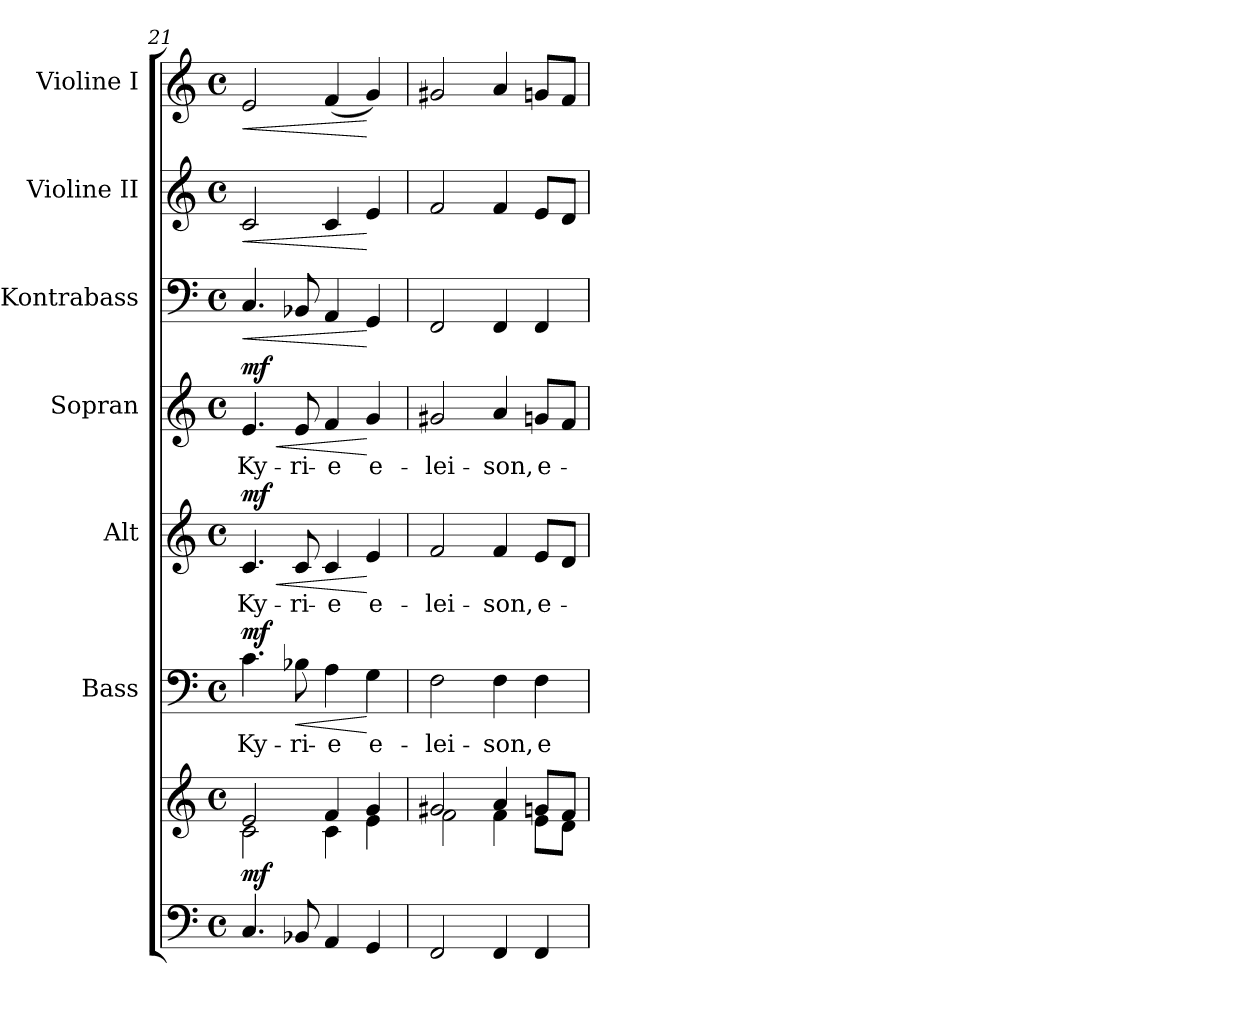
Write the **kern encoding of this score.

**kern	**kern	**dynam	**kern	**text	**dynam	**kern	**text	**dynam	**kern	**text	**dynam	**kern	**dynam	**kern	**dynam	**kern	**dynam
*part7	*part7	*part7	*part6	*part6	*part6	*part5	*part5	*part5	*part4	*part4	*part4	*part3	*part3	*part2	*part2	*part1	*part1
*staff8	*staff7	*staff7/8	*staff6	*staff6	*staff6	*staff5	*staff5	*staff5	*staff4	*staff4	*staff4	*staff3	*staff3	*staff2	*staff2	*staff1	*staff1
*	*	*	*I"Bass	*	*	*I"Alt	*	*	*I"Sopran	*	*	*I"Kontrabass	*	*I"Violine II	*	*I"Violine I	*
*	*	*	*I'B.	*	*	*I'A.	*	*	*I'S.	*	*	*I'Kb.	*	*I'Vl. II	*	*I'Vl. I	*
!!LO:LB:g=z
*clefF4	*clefG2	*	*clefF4	*	*	*clefG2	*	*	*clefG2	*	*	*clefF4	*	*clefG2	*	*clefG2	*
*	*	*	*	*	*	*	*	*	*	*	*	*ITrd7c12	*	*	*	*	*
*k[]	*k[]	*	*k[]	*	*	*k[]	*	*	*k[]	*	*	*k[]	*	*k[]	*	*k[]	*
*C:	*C:	*	*C:	*	*	*C:	*	*	*C:	*	*	*C:	*	*C:	*	*C:	*
*M4/4	*M4/4	*	*M4/4	*	*	*M4/4	*	*	*M4/4	*	*	*M4/4	*	*M4/4	*	*M4/4	*
*met(c)	*met(c)	*	*met(c)	*	*	*met(c)	*	*	*met(c)	*	*	*met(c)	*	*met(c)	*	*met(c)	*
=21	=21	=21	=21	=21	=21	=21	=21	=21	=21	=21	=21	=21	=21	=21	=21	=21	=21
*	*^	*	*	*	*	*	*	*	*	*	*	*	*	*	*	*	*
!	!	!	!LO:DY:b	!	!LO:LY:b	!LO:DY:a	!	!LO:LY:b	!LO:HP:b	!	!LO:LY:b	!LO:HP:b	!	!LO:HP:b	!	!LO:HP:b	!	!LO:HP:b
!	!	!	!	!	!	!	!	!	!LO:DY:n=1:a	!	!	!LO:DY:n=1:a	!	!	!	!	!	!
4.C/	2e/	2c\	mf	4.c\	Ky-	mf	4.c/	Ky-	< mf	4.e/	Ky-	< mf	4.CC/	<	2c/	<	2e/	<
!	!	!	!	!	!LO:LY:b	!LO:HP:b	!	!LO:LY:b	!	!	!LO:LY:b	!	!	!	!	!	!	!
8BB-X/	.	.	.	8B-X\	-ri-	<	8c/	-ri-	.	8e/	-ri-	.	8BBB-X/	.	.	.	.	.
!	!	!	!	!	!LO:LY:b	!	!	!LO:LY:b	!	!	!LO:LY:b	!	!	!	!	!	!	!
4AA/	4f/	4c\	.	4A\	-e	.	4c/	-e	.	4f/	-e	.	4AAA/	.	4c/	.	(<4f/	.
!	!	!	!	!	!LO:LY:b	!	!	!LO:LY:b	!	!	!LO:LY:b	!	!	!	!	!	!	!
4GG/	4g/	4e\	.	4G\	e-	[	4e/	e-	[	4g/	e-	[	4GGG/	[	4e/	[	4g/)	[
=22	=22	=22	=22	=22	=22	=22	=22	=22	=22	=22	=22	=22	=22	=22	=22	=22	=22	=22
!	!	!	!	!	!LO:LY:b	!	!	!LO:LY:b	!	!	!LO:LY:b	!	!	!	!	!	!	!
2FF/	2g#X/	2f\	.	2F\	-lei-	.	2f/	-lei-	.	2g#X/	-lei-	.	2FFF/	.	2f/	.	2g#X/	.
!	!	!	!	!	!LO:LY:b	!	!	!LO:LY:b	!	!	!LO:LY:b	!	!	!	!	!	!	!
4FF/	4a/	4f\	.	4F\	-son,	.	4f/	-son,	.	4a/	-son,	.	4FFF/	.	4f/	.	4a/	.
!	!	!	!	!	!LO:LY:b	!	!	!LO:LY:b	!	!	!LO:LY:b	!	!	!	!	!	!	!
4FF/	8gn/L	8e\L	.	4F\	e-	.	8e/L	e-	.	8gn/L	e-	.	4FFF/	.	8e/L	.	8gn/L	.
.	8f/J	8d\J	.	.	.	.	8d/J	.	.	8f/J	.	.	.	.	8d/J	.	8f/J	.
*	*v	*v	*	*	*	*	*	*	*	*	*	*	*	*	*	*	*	*
=	=	=	=	=	=	=	=	=	=	=	=	=	=	=	=	=	=
*-	*-	*-	*-	*-	*-	*-	*-	*-	*-	*-	*-	*-	*-	*-	*-	*-	*-
